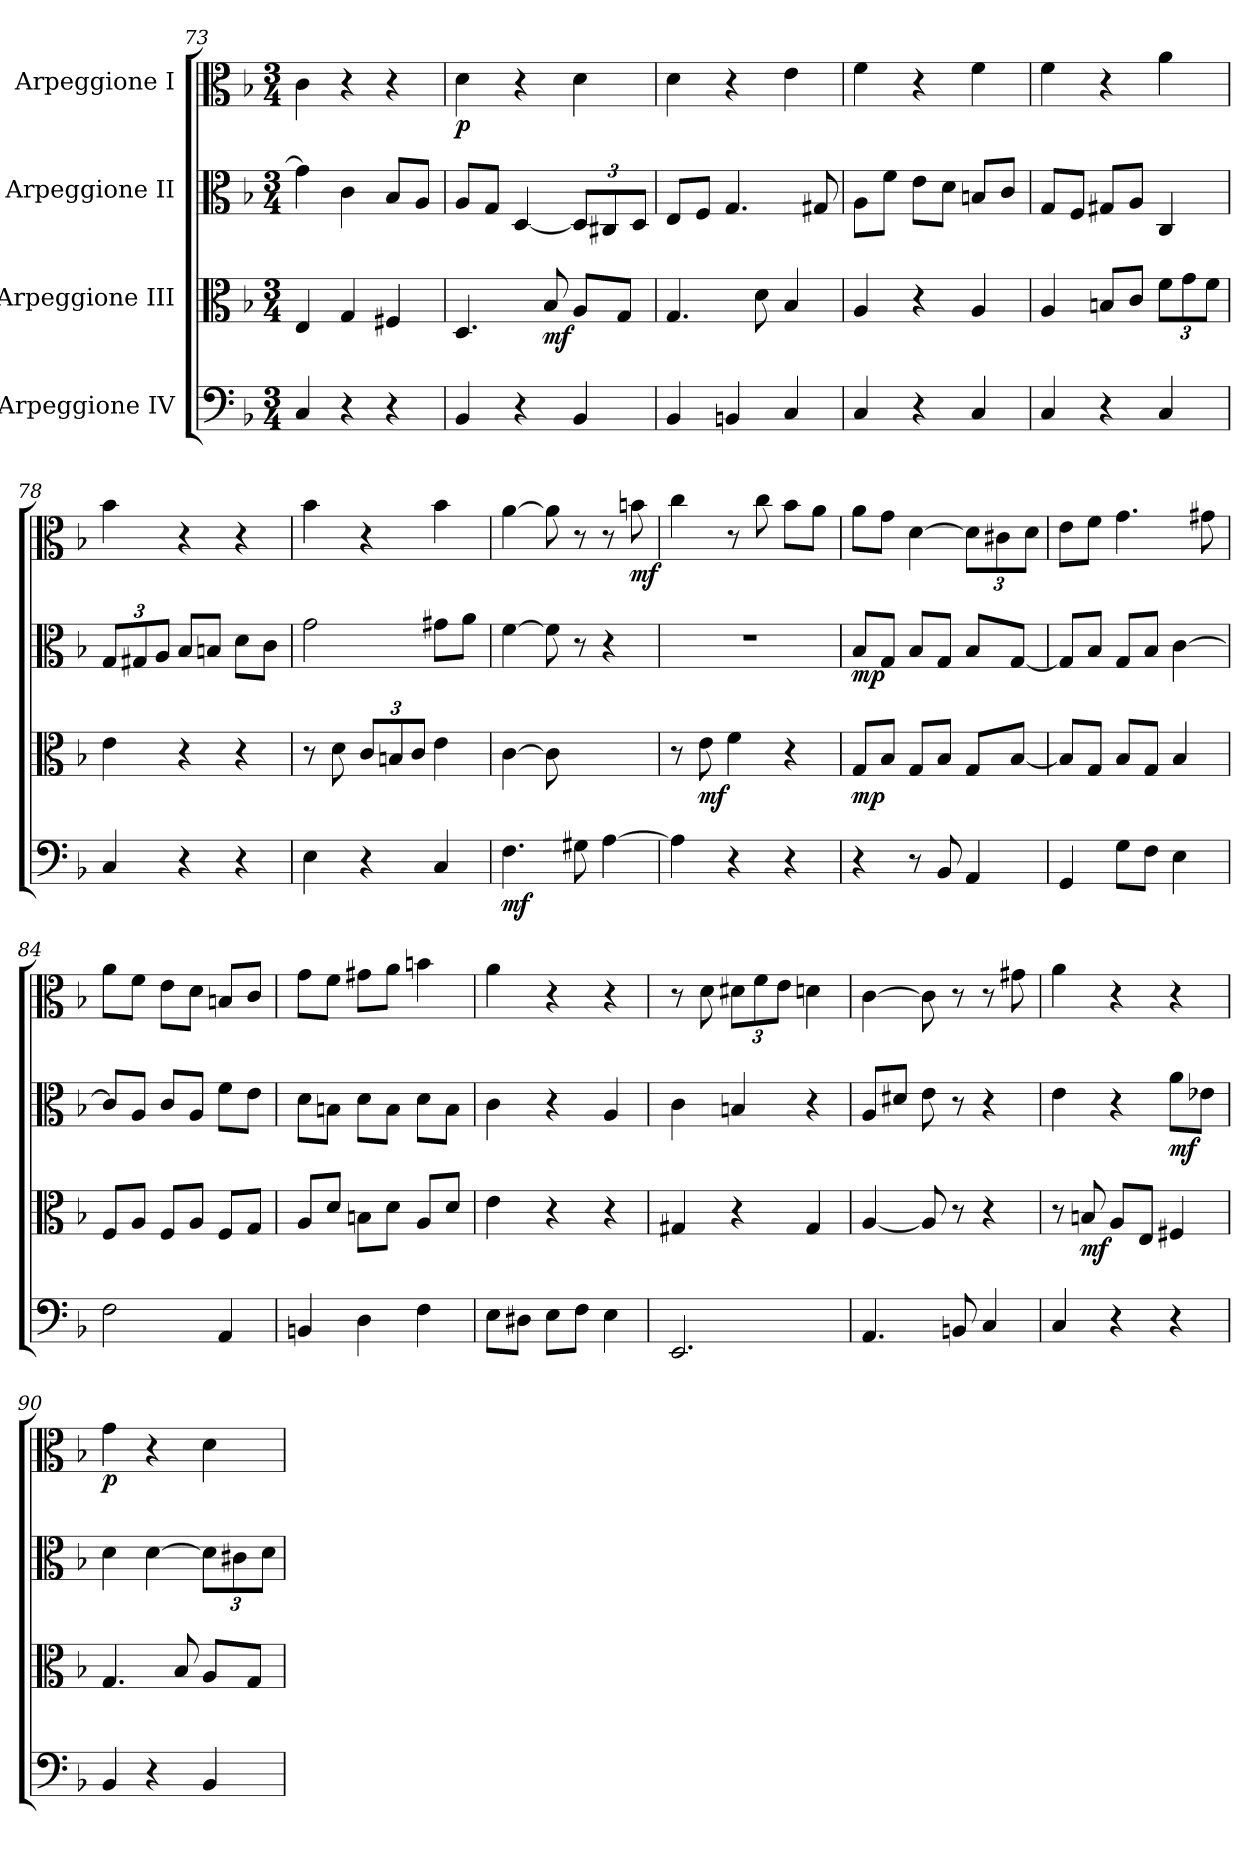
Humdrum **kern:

**kern	**dynam	**kern	**dynam	**kern	**dynam	**kern	**dynam
*part4	*part4	*part3	*part3	*part2	*part2	*part1	*part1
*staff4	*staff4	*staff3	*staff3	*staff2	*staff2	*staff1	*staff1
*I"Arpeggione IV	*	*I"Arpeggione III	*	*I"Arpeggione II	*	*I"Arpeggione I	*
!!LO:PB:g=z
*clefF4	*	*clefC3	*	*clefC3	*	*clefC3	*
*k[b-]	*	*k[b-]	*	*k[b-]	*	*k[b-]	*
*F:	*	*F:	*	*F:	*	*F:	*
*M3/4	*	*M3/4	*	*M3/4	*	*M3/4	*
=73	=73	=73	=73	=73	=73	=73	=73
4C/	.	4E/	.	4g\]	.	4c\	.
4r	.	4G/	.	4c\	.	4r	.
4r	.	4F#X/	.	8B-/L	.	4r	.
.	.	.	.	8A/J	.	.	.
=74	=74	=74	=74	=74	=74	=74	=74
!	!	!	!	!	!	!	!LO:DY:b
4BB-/	.	4.D/	.	8A/L	.	4d\	p
.	.	.	.	8G/J	.	.	.
4r	.	.	.	[4D/	.	4r	.
!	!	!	!LO:DY:b	!	!	!	!
.	.	8B-/	mf	.	.	.	.
4BB-/	.	8A/L	.	12D/L]	.	4d\	.
.	.	.	.	12C#X/	.	.	.
.	.	8G/J	.	.	.	.	.
.	.	.	.	12D/J	.	.	.
=75	=75	=75	=75	=75	=75	=75	=75
4BB-/	.	4.G/	.	8E/L	.	4d\	.
.	.	.	.	8F/J	.	.	.
4BBn/	.	.	.	4.G/	.	4r	.
.	.	8d\	.	.	.	.	.
4C/	.	4B-/	.	.	.	4e\	.
.	.	.	.	8G#X/	.	.	.
=76	=76	=76	=76	=76	=76	=76	=76
4C/	.	4A/	.	8A\L	.	4f\	.
.	.	.	.	8f\J	.	.	.
4r	.	4r	.	8e\L	.	4r	.
.	.	.	.	8d\J	.	.	.
4C/	.	4A/	.	8Bn/L	.	4f\	.
.	.	.	.	8c/J	.	.	.
!!LO:LB:g=z
=77	=77	=77	=77	=77	=77	=77	=77
4C/	.	4A/	.	8G/L	.	4f\	.
.	.	.	.	8F/J	.	.	.
4r	.	8Bn/L	.	8G#X/L	.	4r	.
.	.	8c/J	.	8A/J	.	.	.
4C/	.	12f\L	.	4C/	.	4a\	.
.	.	12g\	.	.	.	.	.
.	.	12f\J	.	.	.	.	.
=78	=78	=78	=78	=78	=78	=78	=78
4C/	.	4e\	.	12G/L	.	4b-\	.
.	.	.	.	12G#X/	.	.	.
.	.	.	.	12A/J	.	.	.
4r	.	4r	.	8B-/L	.	4r	.
.	.	.	.	8Bn/J	.	.	.
4r	.	4r	.	8d\L	.	4r	.
.	.	.	.	8c\J	.	.	.
=79	=79	=79	=79	=79	=79	=79	=79
4E\	.	8r	.	2g\	.	4b-\	.
.	.	8d\	.	.	.	.	.
4r	.	12c/L	.	.	.	4r	.
.	.	12Bn/	.	.	.	.	.
.	.	12c/J	.	.	.	.	.
4C/	.	4e\	.	8g#X\L	.	4b-\	.
.	.	.	.	8a\J	.	.	.
=80	=80	=80	=80	=80	=80	=80	=80
!	!LO:DY:b	!	!	!	!	!	!
4.F\	mf	[4c\	.	[4f\	.	[4a\	.
.	.	8c\]	.	8f\]	.	8a\]	.
8G#X\	.	4.ryy	.	8r	.	8r	.
[4A\	.	.	.	4r	.	8r	.
!	!	!	!	!	!	!	!LO:DY:b
.	.	.	.	.	.	8bn\	mf
!!LO:LB:g=z
=81	=81	=81	=81	=81	=81	=81	=81
4A\]	.	8r	.	2.r	.	4cc\	.
!	!	!	!LO:DY:b	!	!	!	!
.	.	8e\	mf	.	.	.	.
4r	.	4f\	.	.	.	8r	.
.	.	.	.	.	.	8cc\	.
4r	.	4r	.	.	.	8b-\L	.
.	.	.	.	.	.	8a\J	.
=82	=82	=82	=82	=82	=82	=82	=82
!	!	!	!LO:DY:b	!	!LO:DY:b	!	!
4r	.	8G/L	mp	8B-/L	mp	8a\L	.
.	.	8B-/J	.	8G/J	.	8g\J	.
8r	.	8G/L	.	8B-/L	.	[4d\	.
8BB-/	.	8B-/J	.	8G/J	.	.	.
4AA/	.	8G/L	.	8B-/L	.	12d\L]	.
.	.	.	.	.	.	12c#X\	.
.	.	[8B-/J	.	[8G/J	.	.	.
.	.	.	.	.	.	12d\J	.
=83	=83	=83	=83	=83	=83	=83	=83
4GG/	.	8B-/L]	.	8G/L]	.	8e\L	.
.	.	8G/J	.	8B-/J	.	8f\J	.
8G\L	.	8B-/L	.	8G/L	.	4.g\	.
8F\J	.	8G/J	.	8B-/J	.	.	.
4E\	.	4B-/	.	[4c\	.	.	.
.	.	.	.	.	.	8g#X\	.
=84	=84	=84	=84	=84	=84	=84	=84
2F\	.	8F/L	.	8c/L]	.	8a\L	.
.	.	8A/J	.	8A/J	.	8f\J	.
.	.	8F/L	.	8c/L	.	8e\L	.
.	.	8A/J	.	8A/J	.	8d\J	.
4AA/	.	8F/L	.	8f\L	.	8Bn/L	.
.	.	8G/J	.	8e\J	.	8c/J	.
!!LO:PB:g=z
=85	=85	=85	=85	=85	=85	=85	=85
4BBn/	.	8A/L	.	8d\L	.	8g\L	.
.	.	8d/J	.	8Bn\J	.	8f\J	.
4D\	.	8Bn\L	.	8d\L	.	8g#X\L	.
.	.	8d\J	.	8B\J	.	8a\J	.
4F\	.	8A/L	.	8d\L	.	4bn\	.
.	.	8d/J	.	8B\J	.	.	.
=86	=86	=86	=86	=86	=86	=86	=86
8E\L	.	4e\	.	4c\	.	4a\	.
8D#X\J	.	.	.	.	.	.	.
8E\L	.	4r	.	4r	.	4r	.
8F\J	.	.	.	.	.	.	.
4E\	.	4r	.	4A/	.	4r	.
=87	=87	=87	=87	=87	=87	=87	=87
2.EE/	.	4G#X/	.	4c\	.	8r	.
.	.	.	.	.	.	8d\	.
.	.	4r	.	4Bn/	.	12d#X\L	.
.	.	.	.	.	.	12f\	.
.	.	.	.	.	.	12e\J	.
.	.	4G#/	.	4r	.	4dn\	.
=88	=88	=88	=88	=88	=88	=88	=88
4.AA/	.	[4A/	.	8A/L	.	[4c\	.
.	.	.	.	8d#X/J	.	.	.
.	.	8A/]	.	8e\	.	8c\]	.
8BBn/	.	8r	.	8r	.	8r	.
4C/	.	4r	.	4r	.	8r	.
.	.	.	.	.	.	8g#X\	.
!!LO:LB:g=z
=89	=89	=89	=89	=89	=89	=89	=89
4C/	.	8r	.	4e\	.	4a\	.
!	!	!	!LO:DY:b	!	!	!	!
.	.	8Bn/	mf	.	.	.	.
4r	.	8A/L	.	4r	.	4r	.
.	.	8E/J	.	.	.	.	.
!	!	!	!	!	!LO:DY:b	!	!
4r	.	4F#X/	.	8a\L	mf	4r	.
.	.	.	.	8e-X\J	.	.	.
=90	=90	=90	=90	=90	=90	=90	=90
!	!	!	!	!	!	!	!LO:DY:b
4BB-/	.	4.G/	.	4d\	.	4g\	p
4r	.	.	.	[4d\	.	4r	.
.	.	8B-/	.	.	.	.	.
4BB-/	.	8A/L	.	12d\L]	.	4d\	.
.	.	.	.	12c#X\	.	.	.
.	.	8G/J	.	.	.	.	.
.	.	.	.	12d\J	.	.	.
=	=	=	=	=	=	=	=
*-	*-	*-	*-	*-	*-	*-	*-
